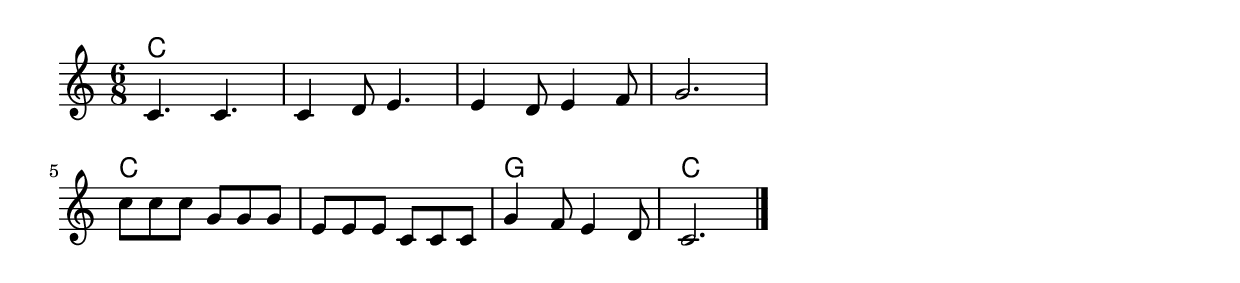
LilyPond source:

\version "2.24.4"

\score {
  <<
  \chords {
    c2. | s2.*3 |
    c2. | s2. | g2. | c2.
  }
  \relative c' {
    \time 6/8
    c4. c4. | c4 d8 e4. | e4 d8 e4 f8 | g2. | \break
    c8[ c8 c8] g8[ g8 g8] | e8[ e8 e8] c8[ c8 c8] | g'4 f8 e4 d8 | c2. \fine
  }
  >>

  \layout {
    \autoBreaksOff
    indent = #0
    line-width = #120
  }

  \midi {
    \tempo 4. = 108
  }
}
